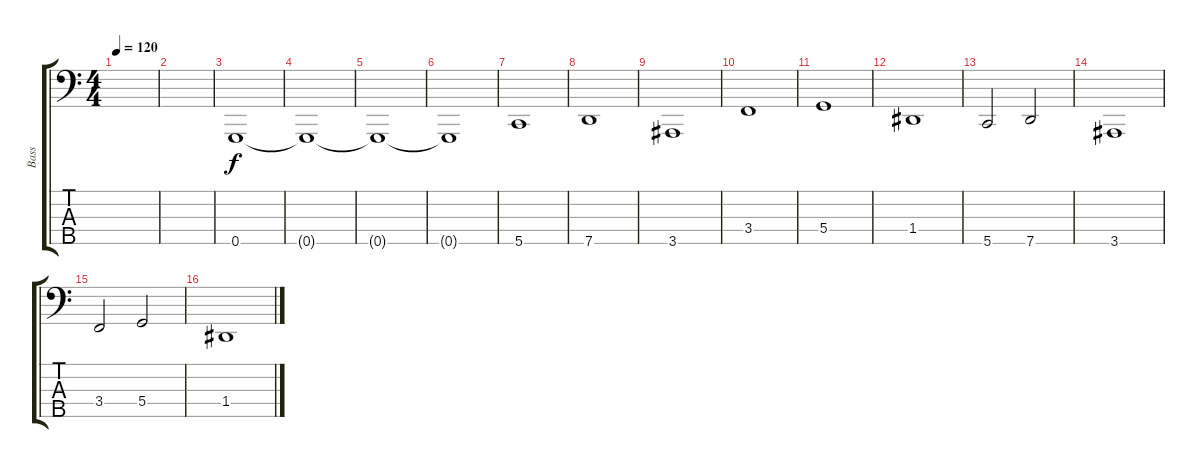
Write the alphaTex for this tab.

\track ("Bass" "Bass") {instrument electricbassfinger}
\staff {score tabs}
\tuning (F2 C2 G1 D1 G0) {hide}
\ts (4 4)
\tempo 120
\clef f4
\ks c
|
|
0.5.1 |
0.5{t}.1 |
0.5{t}.1 |
0.5{t}.1 |
5.5.1 |
7.5.1 |
3.5.1 |
3.4.1 |
5.4.1 |
1.4.1 |
5.5.2 7.5.2 |
3.5.1 |
3.4.2 5.4.2 |
1.4.1
